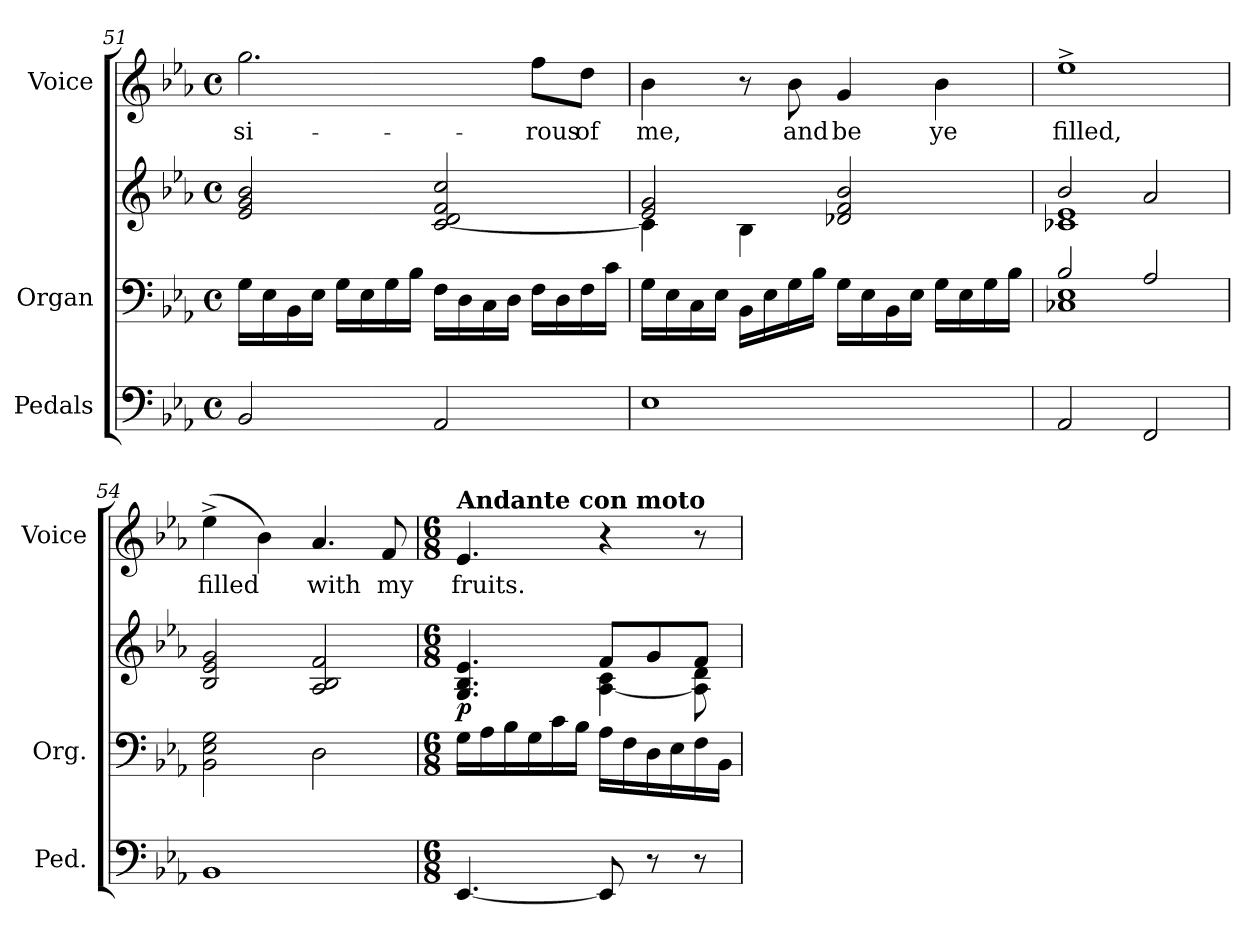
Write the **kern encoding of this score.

**kern	**kern	**kern	**dynam	**kern	**text
*part3	*part2	*part2	*part2	*part1	*part1
*staff4	*staff3	*staff2	*staff2/3	*staff1	*staff1
*I"Pedals	*I"Organ	*	*	*I"Voice	*
*I'Ped.	*I'Org.	*	*	*I'Voice	*
!!LO:LB:g=z
*clefF4	*clefF4	*clefG2	*	*clefG2	*
*k[b-e-a-]	*k[b-e-a-]	*k[b-e-a-]	*	*k[b-e-a-]	*
*E-:	*E-:	*E-:	*	*E-:	*
*M4/4	*M4/4	*M4/4	*	*M4/4	*
*met(c)	*met(c)	*met(c)	*	*met(c)	*
=51	=51	=51	=51	=51	=51
!	!	!	!	!	!LO:LY:b:color=#000000
2BB-i/	16Gi\LL	2e-i/ 2gi 2b-i	.	2.ggi\	-si-
.	16E-i\	.	.	.	.
.	16BB-i\	.	.	.	.
.	16E-i\JJ	.	.	.	.
.	16Gi\LL	.	.	.	.
.	16E-i\	.	.	.	.
.	16Gi\	.	.	.	.
.	16B-i\JJ	.	.	.	.
2AA-i/	16Fi\LL	[2ci/ 2di 2fi 2cci	.	.	.
.	16Di\	.	.	.	.
.	16Ci\	.	.	.	.
.	16Di\JJ	.	.	.	.
!	!	!	!	!	!LO:LY:b:color=#000000
.	16Fi\LL	.	.	8ffi\L	-rous
.	16Di\	.	.	.	.
!	!	!	!	!	!LO:LY:b:color=#000000
.	16Fi\	.	.	8ddi\J	of
.	16ci\JJ	.	.	.	.
=52	=52	=52	=52	=52	=52
*	*	*^	*	*	*
!	!	!	!	!	!	!LO:LY:b:color=#000000
1E-i	16Gi\LL	2e-i/ 2gi	4ci\]	.	4b-i\	me,
.	16E-i\	.	.	.	.	.
.	16Ci\	.	.	.	.	.
.	16E-i\JJ	.	.	.	.	.
.	16BB-i\LL	.	4B-i\	.	8r	.
.	16E-i\	.	.	.	.	.
!	!	!	!	!	!	!LO:LY:b:color=#000000
.	16Gi\	.	.	.	8b-i\	and
.	16B-i\JJ	.	.	.	.	.
!	!	!	!	!	!	!LO:LY:b:color=#000000
.	16Gi\LL	2d-Xi/ 2fi 2b-i	2ryy	.	4gi/	be
.	16E-i\	.	.	.	.	.
.	16BB-i\	.	.	.	.	.
.	16E-i\JJ	.	.	.	.	.
!	!	!	!	!	!	!LO:LY:b:color=#000000
.	16Gi\LL	.	.	.	4b-i\	ye
.	16E-i\	.	.	.	.	.
.	16Gi\	.	.	.	.	.
.	16B-i\JJ	.	.	.	.	.
=53	=53	=53	=53	=53	=53	=53
*	*^	*	*	*	*	*
!	!	!	!	!	!	!	!LO:LY:b:color=#000000
2AA-i/	2B-i/	1C-Xi 1E-i	2b-i/	1c-Xi 1e-i	.	1ee-^i	filled,
2FFi/	2A-i/	.	2a-i/	.	.	.	.
*	*v	*v	*	*	*	*	*
*	*	*v	*v	*	*	*
=54	=54	=54	=54	=54	=54
!	!	!	!	!	!LO:LY:b:color=#000000
1BB-i	2BB-i\ 2E-i 2Gi	2B-i/ 2e-i 2gi	.	(4ee-^i\	filled
.	.	.	.	4b-i\)	.
!	!	!	!	!	!LO:LY:b:color=#000000
.	2Di\	2A-i/ 2B-i 2fi	.	4.a-i/	with
!	!	!	!	!	!LO:LY:b:color=#000000
.	.	.	.	8fi/	my
!!LO:PB:g=z
=55	=55	=55	=55	=55	=55
*M6/8	*M6/8	*M6/8	*	*M6/8	*
*	*	*^	*	*	*
*	*	*v	*v	*	*	*
*	*	*	*	*MM80	*
*	*	*^	*	*	*
!	!	!	!	!	!LO:TX:a:B:t=Andante con moto	!
!	!	!	!	!	!	!LO:LY:b:color=#000000
[4.EE-i/	16Gi\LL	4.Gi/ 4.B-i 4.e-i	4.ryy	p	4.e-i/	fruits.
.	16A-i\	.	.	.	.	.
.	16B-i\	.	.	.	.	.
.	16Gi\	.	.	.	.	.
.	16ci\	.	.	.	.	.
.	16B-i\JJ	.	.	.	.	.
8EE-i/]	16A-i\LL	8fi/L	[4A-i\ 4ci	.	4r	.
.	16Fi\	.	.	.	.	.
8r	16Di\	8gi/	.	.	.	.
.	16E-i\	.	.	.	.	.
8r	16Fi\	8fi/J	8A-i\] 8di	.	8r	.
.	16BB-i\JJ	.	.	.	.	.
*	*	*v	*v	*	*	*
=	=	=	=	=	=
*-	*-	*-	*-	*-	*-
